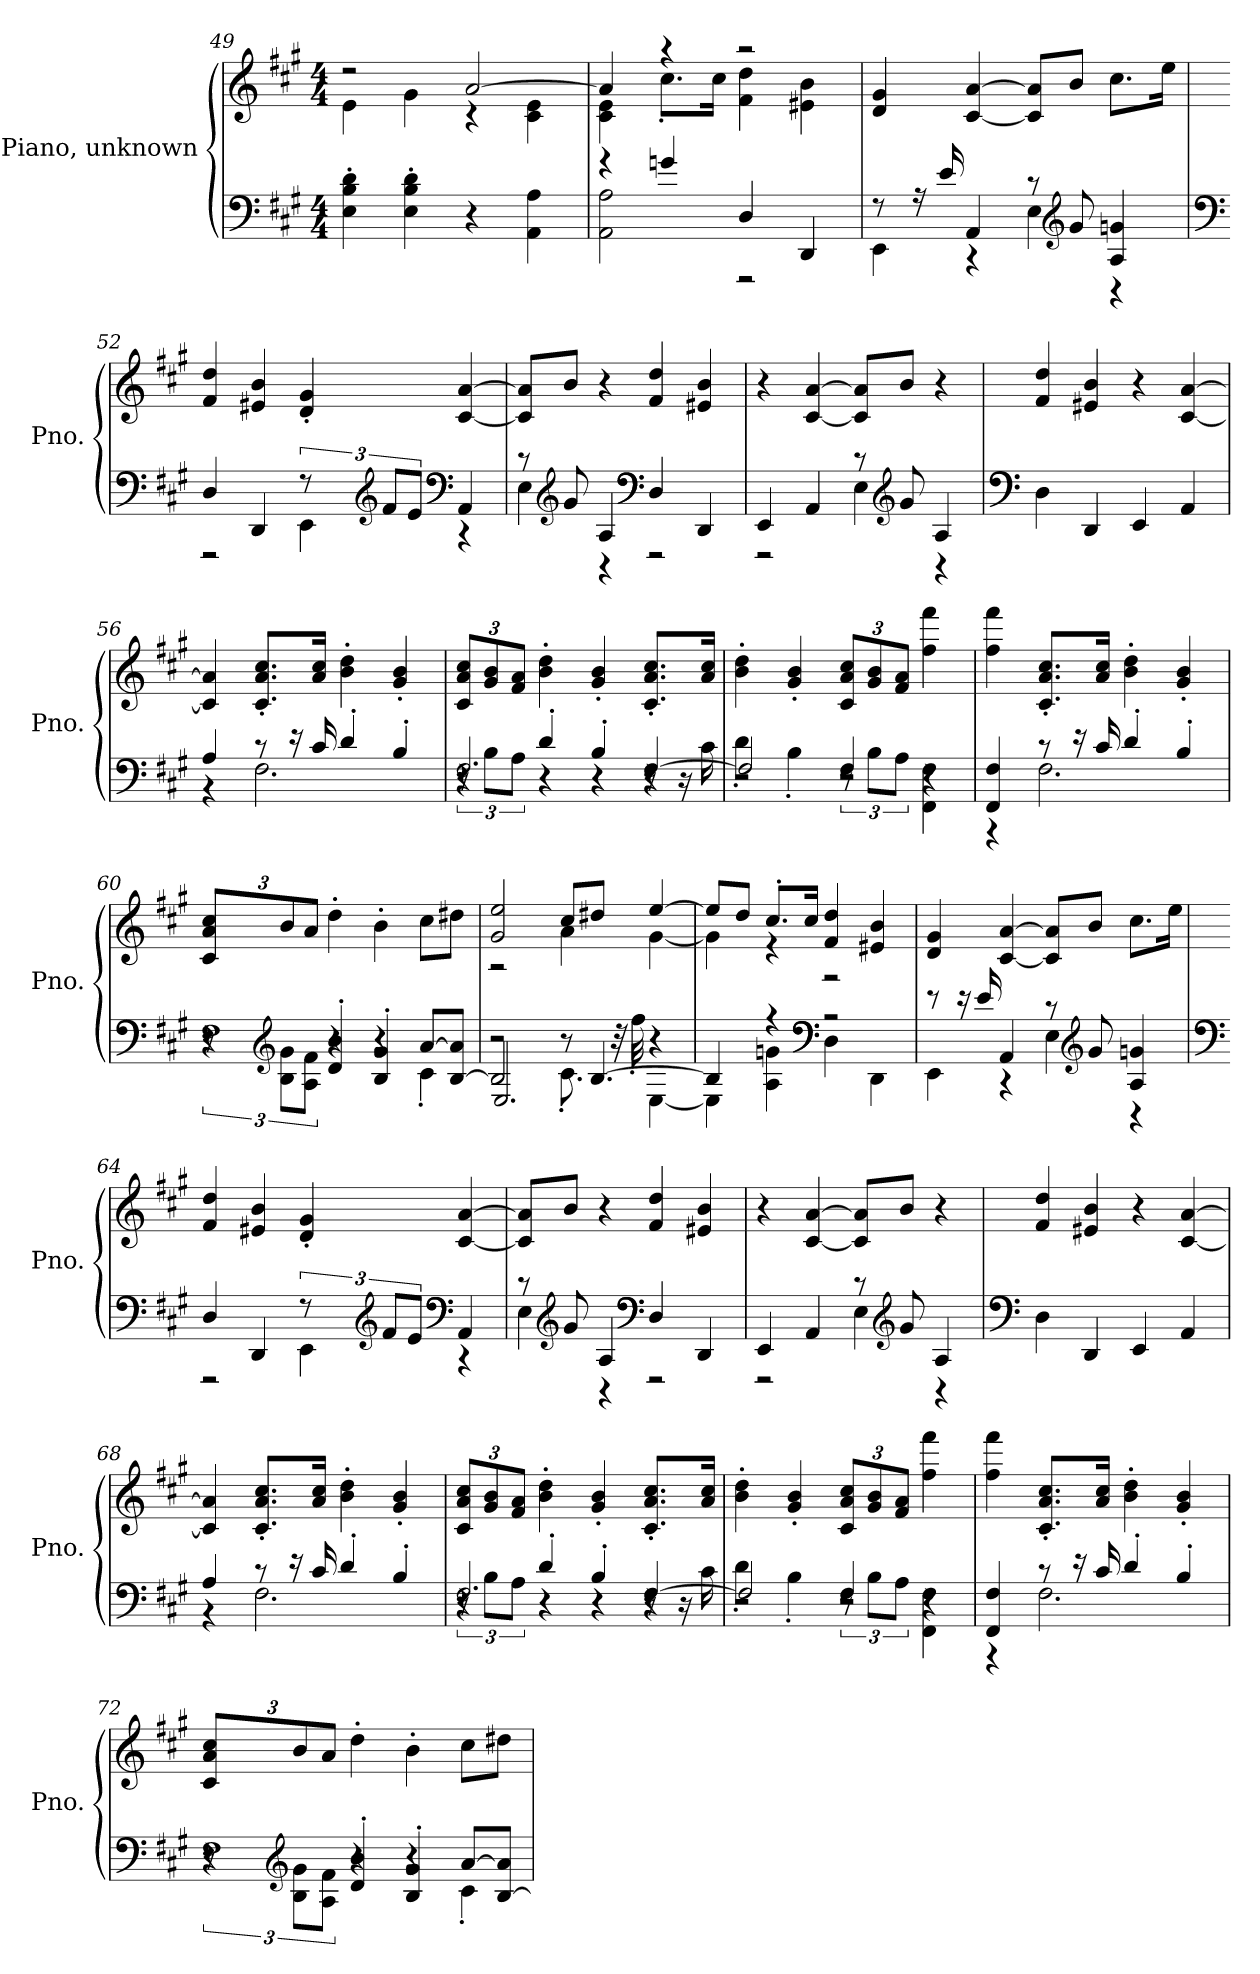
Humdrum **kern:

**kern	**kern
*part1	*part1
*staff2	*staff1
*I"Piano, unknown	*
*I'Pno.	*
!!LO:PB:g=z
*clefF4	*clefG2
*k[f#c#g#]	*k[f#c#g#]
*M4/4	*M4/4
=49	=49
*	*^
4E\' 4B\' 4d\'	2r	4e\
4E\' 4B\' 4d\'	.	4g#\
4r	[2a/	4r
4AA\ 4A\	.	4c#\ 4e\
=50	=50	=50
*^	*	*
4r	2AA\ 2A\	4a/]	4c#\ 4e\
4gn/	.	4r	8.cc#'\L
.	.	.	16cc#\Jk
4D/	2r	2r	4f#\ 4dd\
4DD/	.	.	4e#X\ 4b\
*	*	*v	*v
=51	=51	=51
8r	4EE\	4d/ 4g#/
16r	.	.
16e/	.	.
4AA/	4r	[4c#/ [4a/
8r	4E\	8c#/] 8a/]L
*clefG2	*	*
8g#/	.	8b/J
4A/ 4gn/	4r	8.cc#\L
.	.	16ee\Jk
=52	=52	=52
*clefF4	*	*
4D/	2r	4f#/ 4dd/
4DD/	.	4e#X/ 4b/
12r	4EE\	4d/' 4g#/'
*clefG2	*	*
12f#/L	.	.
12e/J	.	.
*clefF4	*	*
4AA/	4r	[4c#/ [4a/
!!LO:LB:g=z
=53	=53	=53
8r	4E\	8c#/] 8a/]L
*clefG2	*	*
8g#/	.	8b/J
4A/	4r	4r
*clefF4	*	*
4D/	2r	4f#/ 4dd/
4DD/	.	4e#X/ 4b/
=54	=54	=54
4EE/	2r	4r
4AA/	.	[4c#/ [4a/
8r	4E\	8c#/] 8a/]L
*clefG2	*	*
8g#/	.	8b/J
4A/	4r	4r
*v	*v	*
=55	=55
*clefF4	*
4D\	4f#/ 4dd/
4DD/	4e#X/ 4b/
4EE/	4r
4AA/	[4c#/ [4a/
=56	=56
*^	*
4A/	4r	4c#/] 4a/]
8r	2.F#\	8.c#/' 8.a/' 8.cc#/'L
16r	.	.
16c#/	.	16a/ 16cc#/Jk
4d'/	.	4b\' 4dd\'
4B'/	.	4g#/' 4b/'
!!LO:LB:g=z
=57	=57	=57
*	*^	*
*	*	*	*Xbrackettup
4r	12r	2.F#/	12c#/ 12a/ 12cc#/L
.	12B\L	.	12g#/ 12b/
.	12A\J	.	12f#/ 12a/J
4d'/	4r	.	4b\' 4dd\'
4B'/	4r	.	4g#/' 4b/'
4r	8r	[4F#/	8.c#/' 8.a/' 8.cc#/'L
.	16r	.	.
.	16c#\	.	16a/ 16cc#/Jk
=58	=58	=58	=58
2r	4d'\	2F#/]	4b\' 4dd\'
.	4B'\	.	4g#/' 4b/'
4F#/	12r	2r	12c#/ 12a/ 12cc#/L
.	12B\L	.	12g#/ 12b/
.	12A\J	.	12f#/ 12a/J
4r	4FF#\ 4F#\	.	4ff#\ 4fff#\
*	*v	*v	*
=59	=59	=59
4FF#/ 4F#/	4r	4ff#\ 4fff#\
8r	2.F#\	8.c#/' 8.a/' 8.cc#/'L
16r	.	.
16c#/	.	16a/ 16cc#/Jk
4d'/	.	4b\' 4dd\'
4B'/	.	4g#/' 4b/'
=60	=60	=60
*	*^	*
4r	12r	1F#	12c#/ 12a/ 12cc#/L
*clefG2	*	*	*
.	12B\ 12g#\L	.	12b/
.	12A\ 12f#\J	.	12a/J
4d/' 4b/'	4r	.	4dd'\
4B/' 4g#/'	4r	.	4b'\
[8a/L	4c#'\	.	8cc#\L
[8B/ 8a/]J	.	.	8dd#X\J
!!LO:LB:g=z
=61	=61	=61	=61
*	*	*	*^
2B/]	2r	2.E/	2g#/ 2ee/	2r
8r	8.c#'\	.	8cc#/L	4a\
[4.B/	.	.	8dd#X/J	.
.	32r	.	.	.
.	32ff#'\	.	.	.
.	[4E\	4r	[4ee/	[4g#\
*	*v	*v	*	*
=62	=62	=62	=62
4B/]	4E\]	8ee/L]	4g#\]
.	.	8dd/J	.
4r	4A\ 4gn\	8.cc#'/L	4r
.	.	16cc#/Jk	.
*clefF4	*	*	*
2r	4D\	4f#/ 4dd/	2r
.	4DD\	4e#X/ 4b/	.
*	*	*v	*v
=63	=63	=63
8r	4EE\	4d/ 4g#/
16r	.	.
16e/	.	.
4AA/	4r	[4c#/ [4a/
8r	4E\	8c#/] 8a/]L
*clefG2	*	*
8g#/	.	8b/J
4A/ 4gn/	4r	8.cc#\L
.	.	16ee\Jk
=64	=64	=64
*clefF4	*	*
4D/	2r	4f#/ 4dd/
4DD/	.	4e#X/ 4b/
12r	4EE\	4d/' 4g#/'
*clefG2	*	*
12f#/L	.	.
12e/J	.	.
*clefF4	*	*
4AA/	4r	[4c#/ [4a/
!!LO:LB:g=z
=65	=65	=65
8r	4E\	8c#/] 8a/]L
*clefG2	*	*
8g#/	.	8b/J
4A/	4r	4r
*clefF4	*	*
4D/	2r	4f#/ 4dd/
4DD/	.	4e#X/ 4b/
=66	=66	=66
4EE/	2r	4r
4AA/	.	[4c#/ [4a/
8r	4E\	8c#/] 8a/]L
*clefG2	*	*
8g#/	.	8b/J
4A/	4r	4r
*v	*v	*
=67	=67
*clefF4	*
4D\	4f#/ 4dd/
4DD/	4e#X/ 4b/
4EE/	4r
4AA/	[4c#/ [4a/
=68	=68
*^	*
4A/	4r	4c#/] 4a/]
8r	2.F#\	8.c#/' 8.a/' 8.cc#/'L
16r	.	.
16c#/	.	16a/ 16cc#/Jk
4d'/	.	4b\' 4dd\'
4B'/	.	4g#/' 4b/'
!!LO:LB:g=z
=69	=69	=69
*	*^	*
4r	12r	2.F#/	12c#/ 12a/ 12cc#/L
.	12B\L	.	12g#/ 12b/
.	12A\J	.	12f#/ 12a/J
4d'/	4r	.	4b\' 4dd\'
4B'/	4r	.	4g#/' 4b/'
4r	8r	[4F#/	8.c#/' 8.a/' 8.cc#/'L
.	16r	.	.
.	16c#\	.	16a/ 16cc#/Jk
=70	=70	=70	=70
2r	4d'\	2F#/]	4b\' 4dd\'
.	4B'\	.	4g#/' 4b/'
4F#/	12r	2r	12c#/ 12a/ 12cc#/L
.	12B\L	.	12g#/ 12b/
.	12A\J	.	12f#/ 12a/J
4r	4FF#\ 4F#\	.	4ff#\ 4fff#\
*	*v	*v	*
=71	=71	=71
4FF#/ 4F#/	4r	4ff#\ 4fff#\
8r	2.F#\	8.c#/' 8.a/' 8.cc#/'L
16r	.	.
16c#/	.	16a/ 16cc#/Jk
4d'/	.	4b\' 4dd\'
4B'/	.	4g#/' 4b/'
=72	=72	=72
*	*^	*
4r	12r	1F#	12c#/ 12a/ 12cc#/L
*clefG2	*	*	*
.	12B\ 12g#\L	.	12b/
.	12A\ 12f#\J	.	12a/J
4d/' 4b/'	4r	.	4dd'\
4B/' 4g#/'	4r	.	4b'\
[8a/L	4c#'\	.	8cc#\L
[8B/ 8a/]J	.	.	8dd#X\J
*v	*v	*v	*
=	=
*-	*-
